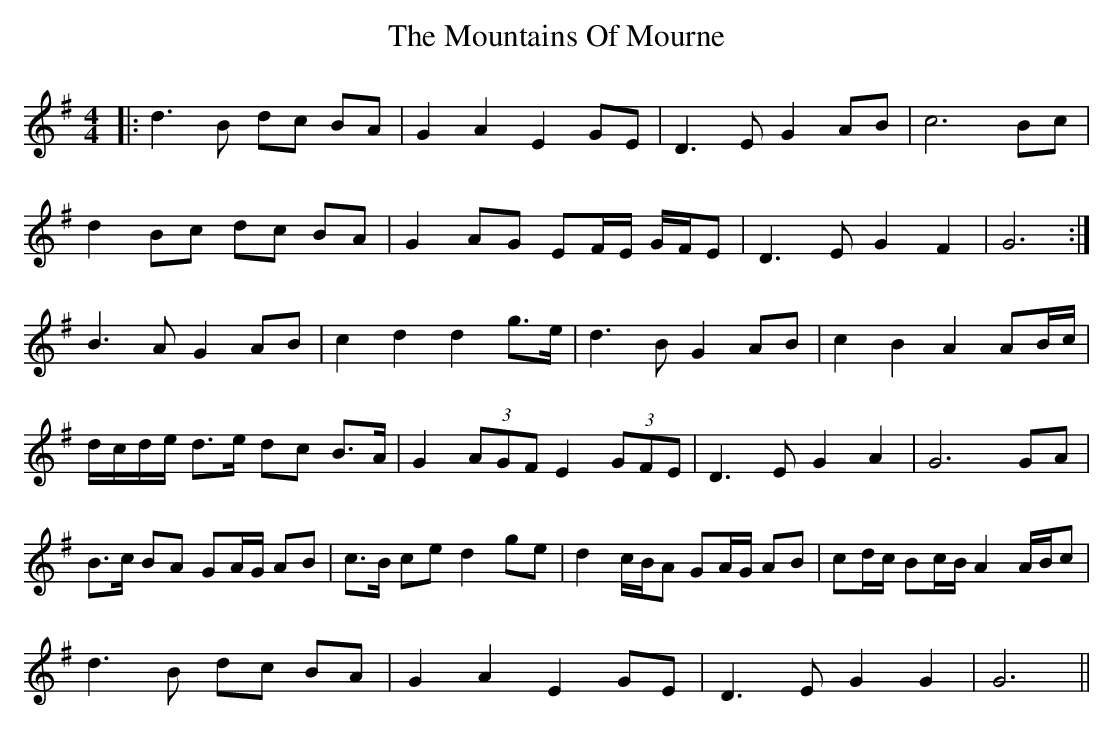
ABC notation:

X:1
T: The Mountains Of Mourne
M: 4/4
L: 1/8
K: Gmaj
|:d3 B dc BA|G2 A2 E2 GE|D3 E G2 AB|c6 Bc|
d2 Bc dc BA|G2 AG EF/E/ G/F/E|D3 E G2 F2|G6:|
B3 A G2 AB|c2 d2 d2 g>e|d3 B G2 AB|c2 B2 A2 AB/c/|
d/c/d/e/ d>e dc B>A|G2 (3AGF E2 (3GFE|D3 E G2 A2|G6 GA|
B>c BA GA/G/ AB|c>B ce d2 ge|d2 c/B/A GA/G/ AB|cd/c/ Bc/B/ A2 A/B/c|
d3 B dc BA|G2 A2 E2 GE|D3 E G2 G2|G6||
